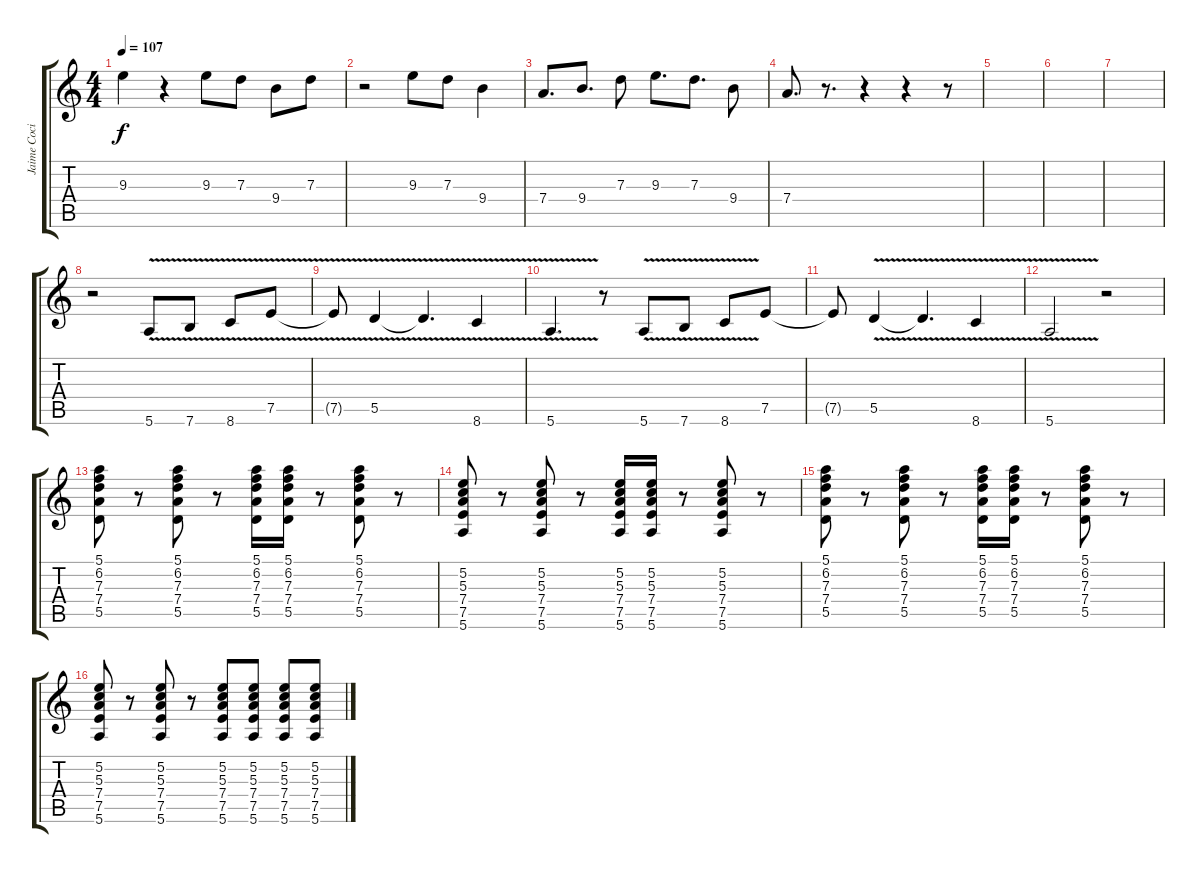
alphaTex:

\track ("Jaime Cocina" "Jaime Coci") {instrument distortionguitar}
\staff {score tabs}
\tuning (E4 B3 G3 D3 A2 E2) {hide}
\ts (4 4)
\tempo 107
\clef g2
\ks c
9.3.4{dy f} r.4 9.3.8 7.3.8 9.4.8 7.3.8 |
r.2 9.3.8 7.3.8 9.4.4 |
7.4.8{d} 9.4.8{d} 7.3.8 9.3.8{d} 7.3.8{d} 9.4.8 |
7.4.8{d} r.8{d} r.4 r.4 r.8 |
|
|
|
r.2{volume 7} 5.6{v}.8 7.6{v}.8 8.6{v}.8 7.5{v}.8 |
7.5{t}.8 5.5{v}.4 5.5{t}.4{d} 8.6{v}.4 |
5.6{v}.4{d} r.8 5.6{v}.8 7.6{v}.8 8.6{v}.8 7.5.8 |
7.5{t}.8 5.5{v}.4 5.5{t}.4{d} 8.6{v}.4 |
5.6{v}.2 r.2 |
(5.1 6.2 7.3 7.4 5.5).8{volume 7} r.8 (5.1 6.2 7.3 7.4 5.5).8 r.8 (5.1 6.2 7.3 7.4 5.5).16 (5.1 6.2 7.3 7.4 5.5).16 r.8 (5.1 6.2 7.3 7.4 5.5).8 r.8 |
(5.2 5.3 7.4 7.5 5.6).8 r.8 (5.2 5.3 7.4 7.5 5.6).8 r.8 (5.2 5.3 7.4 7.5 5.6).16 (5.2 5.3 7.4 7.5 5.6).16 r.8 (5.2 5.3 7.4 7.5 5.6).8 r.8 |
(5.1 6.2 7.3 7.4 5.5).8 r.8 (5.1 6.2 7.3 7.4 5.5).8 r.8 (5.1 6.2 7.3 7.4 5.5).16 (5.1 6.2 7.3 7.4 5.5).16 r.8 (5.1 6.2 7.3 7.4 5.5).8 r.8 |
(5.2 5.3 7.4 7.5 5.6).8 r.8 (5.2 5.3 7.4 7.5 5.6).8 r.8 (5.2 5.3 7.4 7.5 5.6).8 (5.2 5.3 7.4 7.5 5.6).8 (5.2 5.3 7.4 7.5 5.6).8 (5.2 5.3 7.4 7.5 5.6).8
